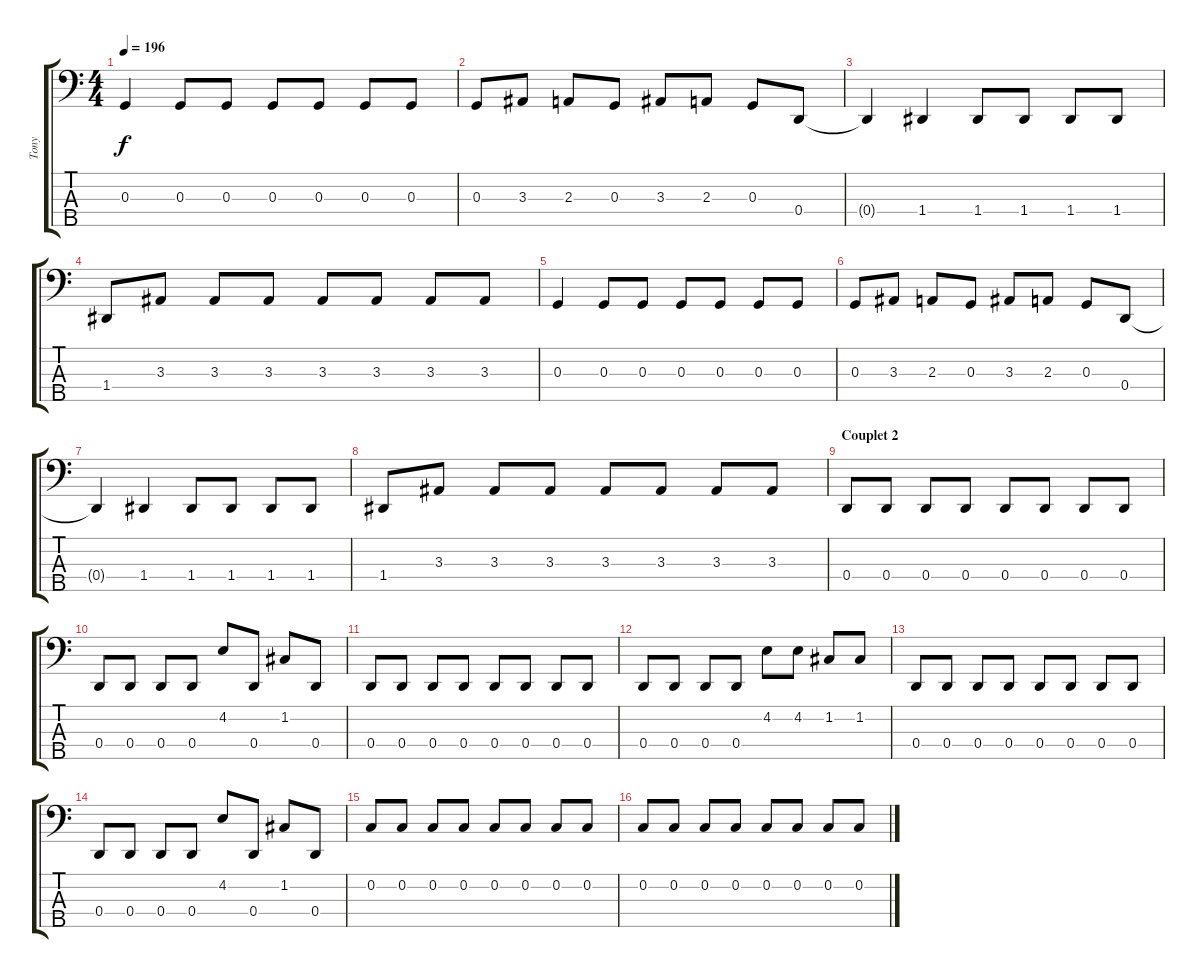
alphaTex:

\track ("Tony" "Tony") {instrument electricbasspick}
\staff {score tabs}
\tuning (F2 C2 G1 D1 A0) {hide}
\ts (4 4)
\tempo 196
\clef f4
\ks c
0.3.4{dy f} 0.3.8 0.3.8 0.3.8 0.3.8 0.3.8 0.3.8 |
0.3.8 3.3.8 2.3.8 0.3.8 3.3.8 2.3.8 0.3.8 0.4.8 |
0.4{t}.4 1.4.4 1.4.8 1.4.8 1.4.8 1.4.8 |
1.4.8 3.3.8 3.3.8 3.3.8 3.3.8 3.3.8 3.3.8 3.3.8 |
0.3.4 0.3.8 0.3.8 0.3.8 0.3.8 0.3.8 0.3.8 |
0.3.8 3.3.8 2.3.8 0.3.8 3.3.8 2.3.8 0.3.8 0.4.8 |
0.4{t}.4 1.4.4 1.4.8 1.4.8 1.4.8 1.4.8 |
1.4.8 3.3.8 3.3.8 3.3.8 3.3.8 3.3.8 3.3.8 3.3.8 |
\section ("" "Couplet 2")
0.4.8 0.4.8 0.4.8 0.4.8 0.4.8 0.4.8 0.4.8 0.4.8 |
0.4.8 0.4.8 0.4.8 0.4.8 4.2.8 0.4.8 1.2.8 0.4.8 |
0.4.8 0.4.8 0.4.8 0.4.8 0.4.8 0.4.8 0.4.8 0.4.8 |
0.4.8 0.4.8 0.4.8 0.4.8 4.2.8 4.2.8 1.2.8 1.2.8 |
0.4.8 0.4.8 0.4.8 0.4.8 0.4.8 0.4.8 0.4.8 0.4.8 |
0.4.8 0.4.8 0.4.8 0.4.8 4.2.8 0.4.8 1.2.8 0.4.8 |
0.2.8 0.2.8 0.2.8 0.2.8 0.2.8 0.2.8 0.2.8 0.2.8 |
0.2.8 0.2.8 0.2.8 0.2.8 0.2.8 0.2.8 0.2.8 0.2.8
